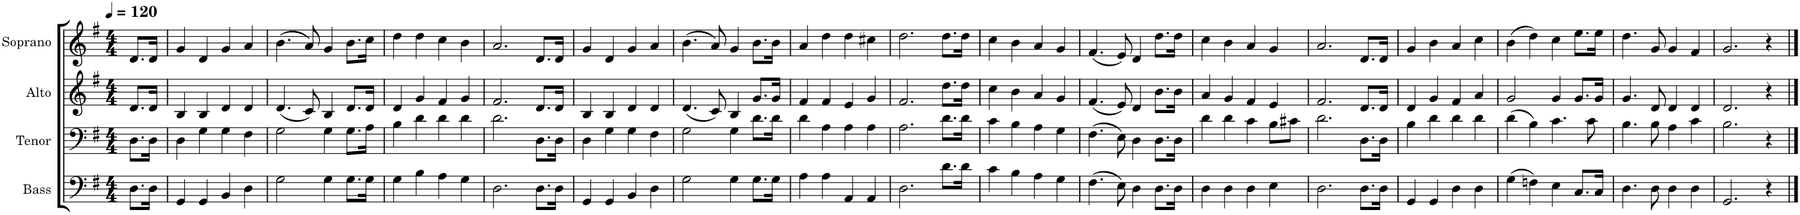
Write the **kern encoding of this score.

**kern	**kern	**kern	**kern
*part4	*part3	*part2	*part1
*staff4	*staff3	*staff2	*staff1
*I"Bass	*I"Tenor	*I"Alto	*I"Soprano
*I'B.	*I'T.	*I'A.	*I'S.
*clefF4	*clefF4	*clefG2	*clefG2
*k[f#]	*k[f#]	*k[f#]	*k[f#]
*M4/4	*M4/4	*M4/4	*M4/4
*MM120	*MM120	*MM120	*MM120
=	=	=	=
8.D\L	8.D\L	8.d/L	8.d/L
16D\Jk	16D\Jk	16d/Jk	16d/Jk
=1	=1	=1	=1
4GG/	4D\	4B/	4g/
4GG/	4G\	4B/	4d/
4BB/	4G\	4d/	4g/
4D\	4F#\	4d/	4a/
=2	=2	=2	=2
2G\	2G\	(4.d/	(4.b\
.	.	8c/)	8a/)
4G\	4G\	4B/	4g/
8.G\L	8.G\L	8.d/L	8.b\L
16G\Jk	16A\Jk	16d/Jk	16cc\Jk
=3	=3	=3	=3
4G\	4B\	4d/	4dd\
4B\	4d\	4g/	4dd\
4A\	4d\	4f#/	4cc\
4G\	4d\	4g/	4b\
=4	=4	=4	=4
2.D\	2.d\	2.f#/	2.a/
8.D\L	8.D\L	8.d/L	8.d/L
16D\Jk	16D\Jk	16d/Jk	16d/Jk
=5	=5	=5	=5
4GG/	4D\	4B/	4g/
4GG/	4G\	4B/	4d/
4BB/	4G\	4d/	4g/
4D\	4F#\	4d/	4a/
=6	=6	=6	=6
2G\	2G\	(4.d/	(4.b\
.	.	8c/)	8a/)
4G\	4G\	4B/	4g/
8.G\L	8.d\L	8.g/L	8.b\L
16G\Jk	16d\Jk	16g/Jk	16b\Jk
=7	=7	=7	=7
4A\	4d\	4f#/	4a/
4A\	4A\	4f#/	4dd\
4AA/	4A\	4e/	4dd\
4AA/	4A\	4g/	4cc#X\
=8	=8	=8	=8
2.D\	2.A\	2.f#/	2.dd\
8.d\L	8.d\L	8.dd\L	8.dd\L
16d\Jk	16d\Jk	16dd\Jk	16dd\Jk
=9	=9	=9	=9
4c\	4c\	4cc\	4cc\
4B\	4B\	4b\	4b\
4A\	4A\	4a/	4a/
4G\	4G\	4g/	4g/
=10	=10	=10	=10
(4.F#\	(4.F#\	(4.f#/	(4.f#/
8E\)	8E\)	8e/)	8e/)
4D\	4D\	4d/	4d/
8.D\L	8.D\L	8.b\L	8.dd\L
16D\Jk	16D\Jk	16b\Jk	16dd\Jk
=11	=11	=11	=11
4D\	4d\	4a/	4cc\
4D\	4d\	4g/	4b\
4D\	4c\	4f#/	4a/
4E\	8B\L	4e/	4g/
.	8c#X\J	.	.
=12	=12	=12	=12
2.D\	2.d\	2.f#/	2.a/
8.D\L	8.D\L	8.d/L	8.d/L
16D\Jk	16D\Jk	16d/Jk	16d/Jk
=13	=13	=13	=13
4GG/	4B\	4d/	4g/
4GG/	4d\	4g/	4b\
4D\	4d\	4f#/	4a/
4D\	4d\	4a/	4cc\
=14	=14	=14	=14
(4G\	(4d\	2g/	(4b\
4Fn\)	4B\)	.	4dd\)
4E\	4.c\	4g/	4cc\
8.C/L	.	8.g/L	8.ee\L
.	8c\	.	.
16C/Jk	.	16g/Jk	16ee\Jk
=15	=15	=15	=15
4.D\	4.B\	4.g/	4.dd\
8D\	8B\	8d/	8g/
4D\	4A\	4d/	4g/
4D\	4c\	4d/	4f#/
=16	=16	=16	=16
2.GG/	2.B\	2.d/	2.g/
4r	4r	4r	4r
==	==	==	==
*-	*-	*-	*-
